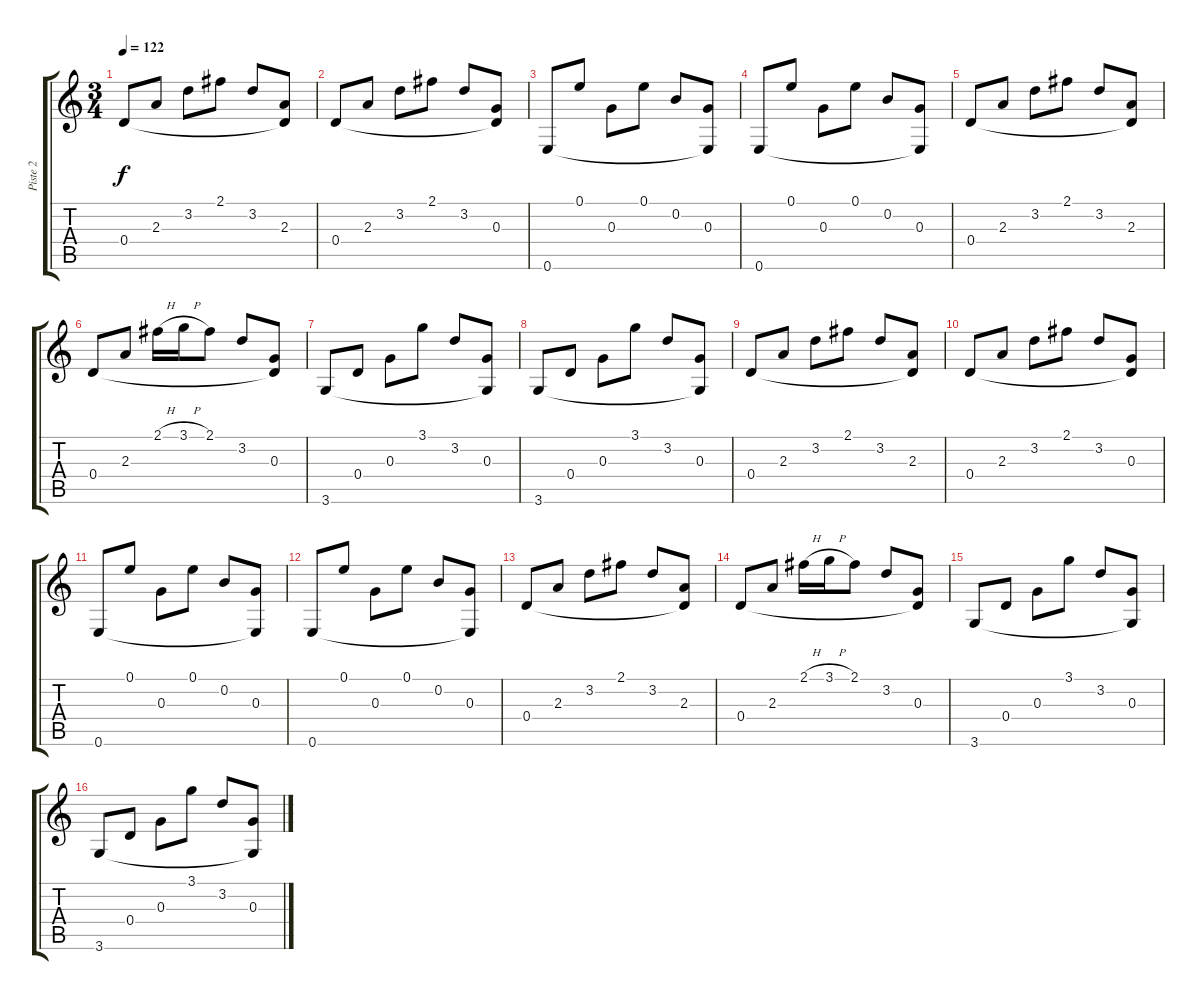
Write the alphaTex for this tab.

\track ("Piste 2" "Piste 2") {instrument acousticguitarnylon}
\staff {score tabs}
\tuning (E4 B3 G3 D3 A2 E2) {hide}
\ts (3 4)
\tempo 122
\clef g2
\ks c
0.4.8{dy f instrument acousticguitarnylon} 2.3.8 3.2.8 2.1.8 3.2.8 (2.3 0.4{t}).8 |
0.4.8 2.3.8 3.2.8 2.1.8 3.2.8 (0.3 0.4{t}).8 |
0.6.8 0.1.8 0.3.8 0.1.8 0.2.8 (0.3 0.6{t}).8 |
0.6.8 0.1.8 0.3.8 0.1.8 0.2.8 (0.3 0.6{t}).8 |
0.4.8 2.3.8 3.2.8 2.1.8 3.2.8 (2.3 0.4{t}).8 |
0.4.8 2.3.8 2.1{h}.16 3.1{h}.16 2.1.8 3.2.8 (0.3 0.4{t}).8 |
3.6.8 0.4.8 0.3.8 3.1.8 3.2.8 (0.3 3.6{t}).8 |
3.6.8 0.4.8 0.3.8 3.1.8 3.2.8 (0.3 3.6{t}).8 |
0.4.8 2.3.8 3.2.8 2.1.8 3.2.8 (2.3 0.4{t}).8 |
0.4.8 2.3.8 3.2.8 2.1.8 3.2.8 (0.3 0.4{t}).8 |
0.6.8 0.1.8 0.3.8 0.1.8 0.2.8 (0.3 0.6{t}).8 |
0.6.8 0.1.8 0.3.8 0.1.8 0.2.8 (0.3 0.6{t}).8 |
0.4.8 2.3.8 3.2.8 2.1.8 3.2.8 (2.3 0.4{t}).8 |
0.4.8 2.3.8 2.1{h}.16 3.1{h}.16 2.1.8 3.2.8 (0.3 0.4{t}).8 |
3.6.8 0.4.8 0.3.8 3.1.8 3.2.8 (0.3 3.6{t}).8 |
3.6.8 0.4.8 0.3.8 3.1.8 3.2.8 (0.3 3.6{t}).8
